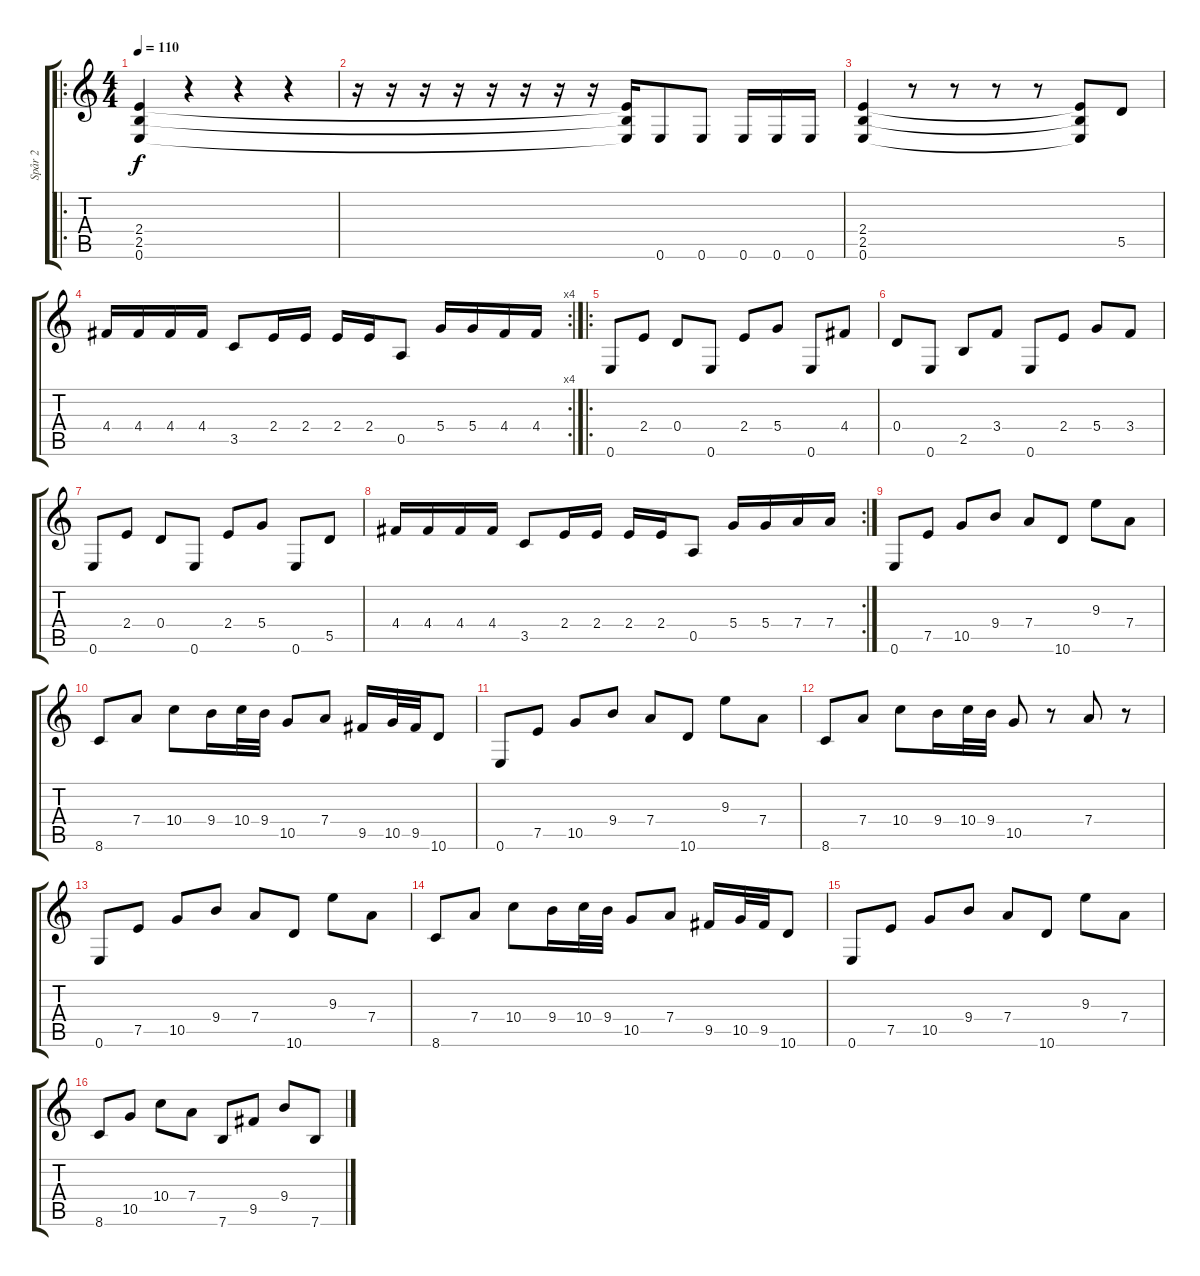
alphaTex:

\track ("Spår 2" "Spår 2") {instrument overdrivenguitar}
\staff {score tabs}
\tuning (E4 B3 G3 D3 A2 E2) {hide}
\ro
\ts (4 4)
\tempo 110
\clef g2
\ks c
(2.4 2.5 0.6).4{dy f instrument overdrivenguitar} r.4 r.4 r.4 |
r.16 r.16 r.16 r.16 r.16 r.16 r.16 r.16 (2.4{t} 2.5{t} 0.6{t}).16 0.6.8 0.6.8 0.6.16 0.6.16 0.6.16 |
(2.4 2.5 0.6).4 r.8 r.8 r.8 r.8 (2.4{t} 2.5{t} 0.6{t}).8 5.5.8 |
\rc 4
4.4.16 4.4.16 4.4.16 4.4.16 3.5.8 2.4.16 2.4.16 2.4.16 2.4.16 0.5.8 5.4.16 5.4.16 4.4.16 4.4.16 |
\ro
0.6.8 2.4.8 0.4.8 0.6.8 2.4.8 5.4.8 0.6.8 4.4.8 |
0.4.8 0.6.8 2.5.8 3.4.8 0.6.8 2.4.8 5.4.8 3.4.8 |
0.6.8 2.4.8 0.4.8 0.6.8 2.4.8 5.4.8 0.6.8 5.5.8 |
\rc 2
4.4.16 4.4.16 4.4.16 4.4.16 3.5.8 2.4.16 2.4.16 2.4.16 2.4.16 0.5.8 5.4.16 5.4.16 7.4.16 7.4.16 |
0.6.8 7.5.8 10.5.8 9.4.8 7.4.8 10.6.8 9.3.8 7.4.8 |
8.6.8 7.4.8 10.4.8 9.4.16 10.4.32 9.4.32 10.5.8 7.4.8 9.5.16 10.5.32 9.5.32 10.6.8 |
0.6.8 7.5.8 10.5.8 9.4.8 7.4.8 10.6.8 9.3.8 7.4.8 |
8.6.8 7.4.8 10.4.8 9.4.16 10.4.32 9.4.32 10.5.8 r.8 7.4.8 r.8 |
0.6.8 7.5.8 10.5.8 9.4.8 7.4.8 10.6.8 9.3.8 7.4.8 |
8.6.8 7.4.8 10.4.8 9.4.16 10.4.32 9.4.32 10.5.8 7.4.8 9.5.16 10.5.32 9.5.32 10.6.8 |
0.6.8 7.5.8 10.5.8 9.4.8 7.4.8 10.6.8 9.3.8 7.4.8 |
8.6.8 10.5.8 10.4.8 7.4.8 7.6.8 9.5.8 9.4.8 7.6.8
